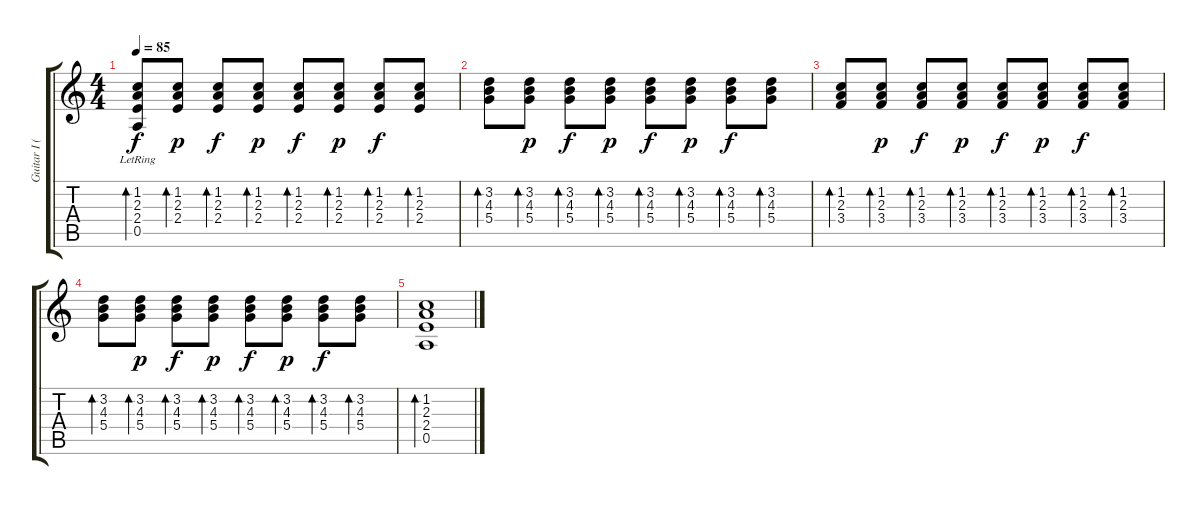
\track ("Guitar I (doubled)" "Guitar I (") {instrument electricguitarclean}
\staff {score tabs}
\tuning (E4 B3 G3 D3 A2 E2) {hide}
\ts (4 4)
\tempo 85
\clef g2
\ks c
(1.2 2.3 2.4 0.5{lr}).8{bd 120 dy f} (1.2 2.3 2.4).8{bd 120 dy p} (1.2 2.3 2.4).8{bd 120 dy f} (1.2 2.3 2.4).8{bd 120 dy p} (1.2 2.3 2.4).8{bd 120 dy f} (1.2 2.3 2.4).8{bd 120 dy p} (1.2 2.3 2.4).8{bd 120 dy f} (1.2 2.3 2.4).8{bd 120} |
(3.2 4.3 5.4).8{bd 120} (3.2 4.3 5.4).8{bd 120 dy p} (3.2 4.3 5.4).8{bd 120 dy f} (3.2 4.3 5.4).8{bd 120 dy p} (3.2 4.3 5.4).8{bd 120 dy f} (3.2 4.3 5.4).8{bd 120 dy p} (3.2 4.3 5.4).8{bd 120 dy f} (3.2 4.3 5.4).8{bd 120} |
(1.2 2.3 3.4).8{bd 120} (1.2 2.3 3.4).8{bd 120 dy p} (1.2 2.3 3.4).8{bd 120 dy f} (1.2 2.3 3.4).8{bd 120 dy p} (1.2 2.3 3.4).8{bd 120 dy f} (1.2 2.3 3.4).8{bd 120 dy p} (1.2 2.3 3.4).8{bd 120 dy f} (1.2 2.3 3.4).8{bd 120} |
(3.2 4.3 5.4).8{bd 60} (3.2 4.3 5.4).8{bd 60 dy p} (3.2 4.3 5.4).8{bd 60 dy f} (3.2 4.3 5.4).8{bd 60 dy p} (3.2 4.3 5.4).8{bd 60 dy f} (3.2 4.3 5.4).8{bd 60 dy p} (3.2 4.3 5.4).8{bd 60 dy f} (3.2 4.3 5.4).8{bd 60} |
(1.2 2.3 2.4 0.5).1{bd 240}
